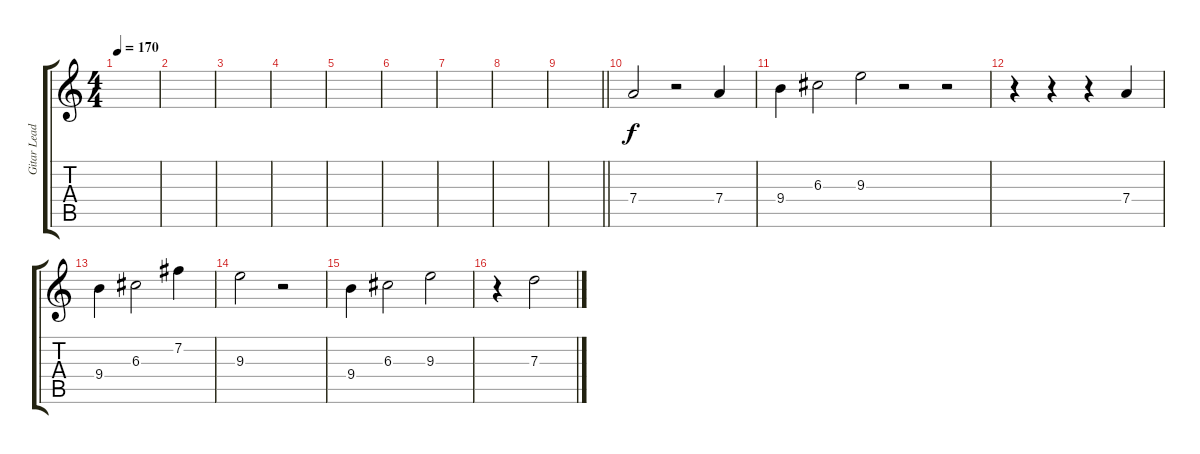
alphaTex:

\track ("Gitar Lead" "Gitar Lead") {instrument acousticguitarsteel}
\staff {score tabs}
\tuning (E4 B3 G3 D3 A2 E2) {hide}
\ts (4 4)
\tempo 170
\clef g2
\ks c
|
|
|
|
|
|
|
|
\barLineRight lightlight
|
7.4.2 r.2 7.4.4 |
9.4.4 6.3.2 9.3.2 r.2 r.2 |
r.4 r.4 r.4 7.4.4 |
9.4.4 6.3.2 7.2.4 |
9.3.2 r.2 |
9.4.4 6.3.2 9.3.2 |
r.4 7.3.2
